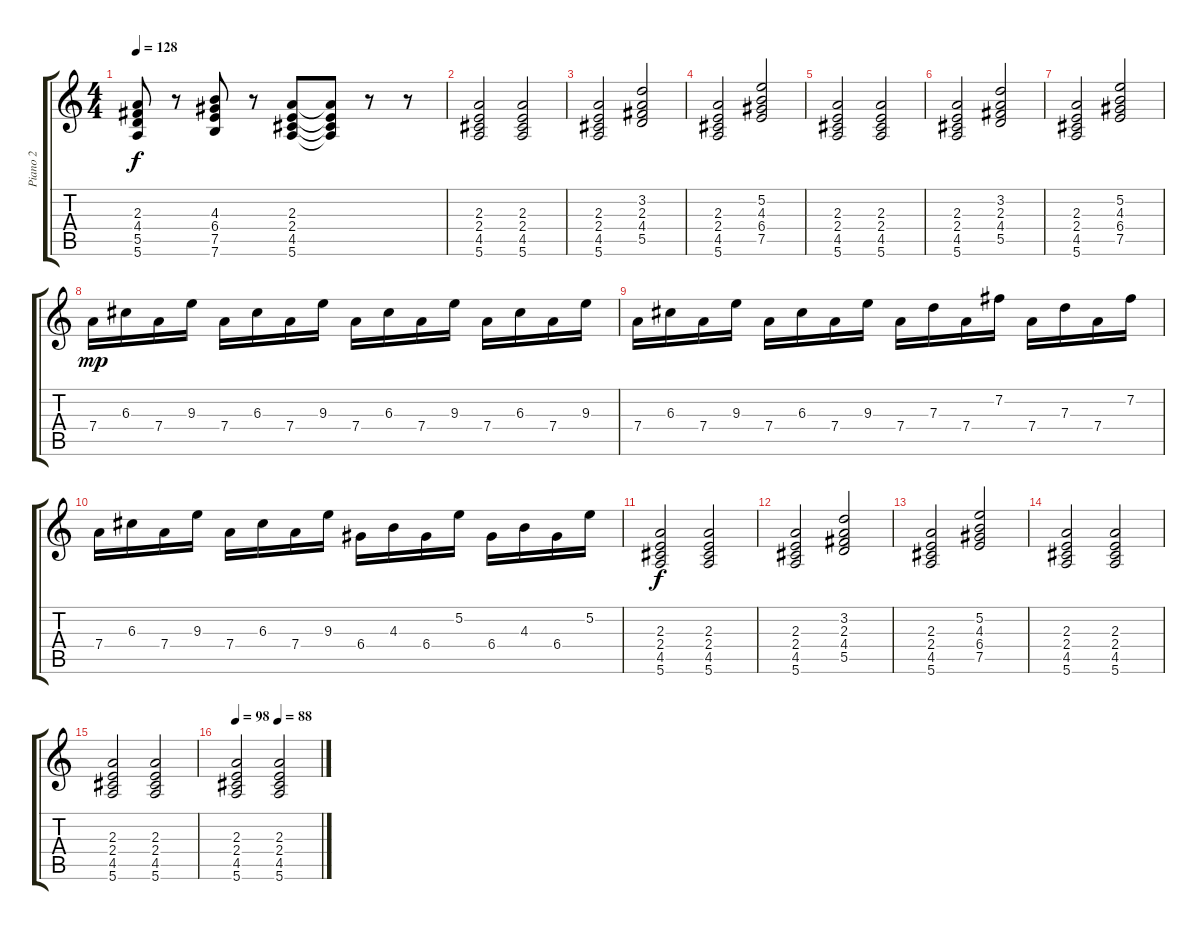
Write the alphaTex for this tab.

\track ("Piano 2" "Piano 2") {instrument acousticguitarsteel}
\staff {score tabs}
\tuning (E4 B3 G3 D3 A2 E2) {hide}
\ts (4 4)
\tempo 128
\clef g2
\ks c
(2.3 4.4 5.5 5.6).8{dy f} r.8 (4.3 6.4 7.5 7.6).8 r.8 (2.3 2.4 4.5 5.6).8 (2.3{t} 2.4{t} 4.5{t} 5.6{t}).8 r.8 r.8 |
(2.3 2.4 4.5 5.6).2 (2.3 2.4 4.5 5.6).2 |
(2.3 2.4 4.5 5.6).2 (3.2 2.3 4.4 5.5).2 |
(2.3 2.4 4.5 5.6).2 (5.2 4.3 6.4 7.5).2 |
(2.3 2.4 4.5 5.6).2 (2.3 2.4 4.5 5.6).2 |
(2.3 2.4 4.5 5.6).2 (3.2 2.3 4.4 5.5).2 |
(2.3 2.4 4.5 5.6).2 (5.2 4.3 6.4 7.5).2 |
7.4.16{dy mp} 6.3.16 7.4.16 9.3.16 7.4.16 6.3.16 7.4.16 9.3.16 7.4.16 6.3.16 7.4.16 9.3.16 7.4.16 6.3.16 7.4.16 9.3.16 |
7.4.16 6.3.16 7.4.16 9.3.16 7.4.16 6.3.16 7.4.16 9.3.16 7.4.16 7.3.16 7.4.16 7.2.16 7.4.16 7.3.16 7.4.16 7.2.16 |
7.4.16 6.3.16 7.4.16 9.3.16 7.4.16 6.3.16 7.4.16 9.3.16 6.4.16 4.3.16 6.4.16 5.2.16 6.4.16 4.3.16 6.4.16 5.2.16 |
(2.3 2.4 4.5 5.6).2{dy f} (2.3 2.4 4.5 5.6).2 |
(2.3 2.4 4.5 5.6).2 (3.2 2.3 4.4 5.5).2 |
(2.3 2.4 4.5 5.6).2 (5.2 4.3 6.4 7.5).2 |
(2.3 2.4 4.5 5.6).2 (2.3 2.4 4.5 5.6).2 |
(2.3 2.4 4.5 5.6).2 (2.3 2.4 4.5 5.6).2 |
\tempo 98
\tempo (88 0.5)
(2.3 2.4 4.5 5.6).2 (2.3 2.4 4.5 5.6).2
